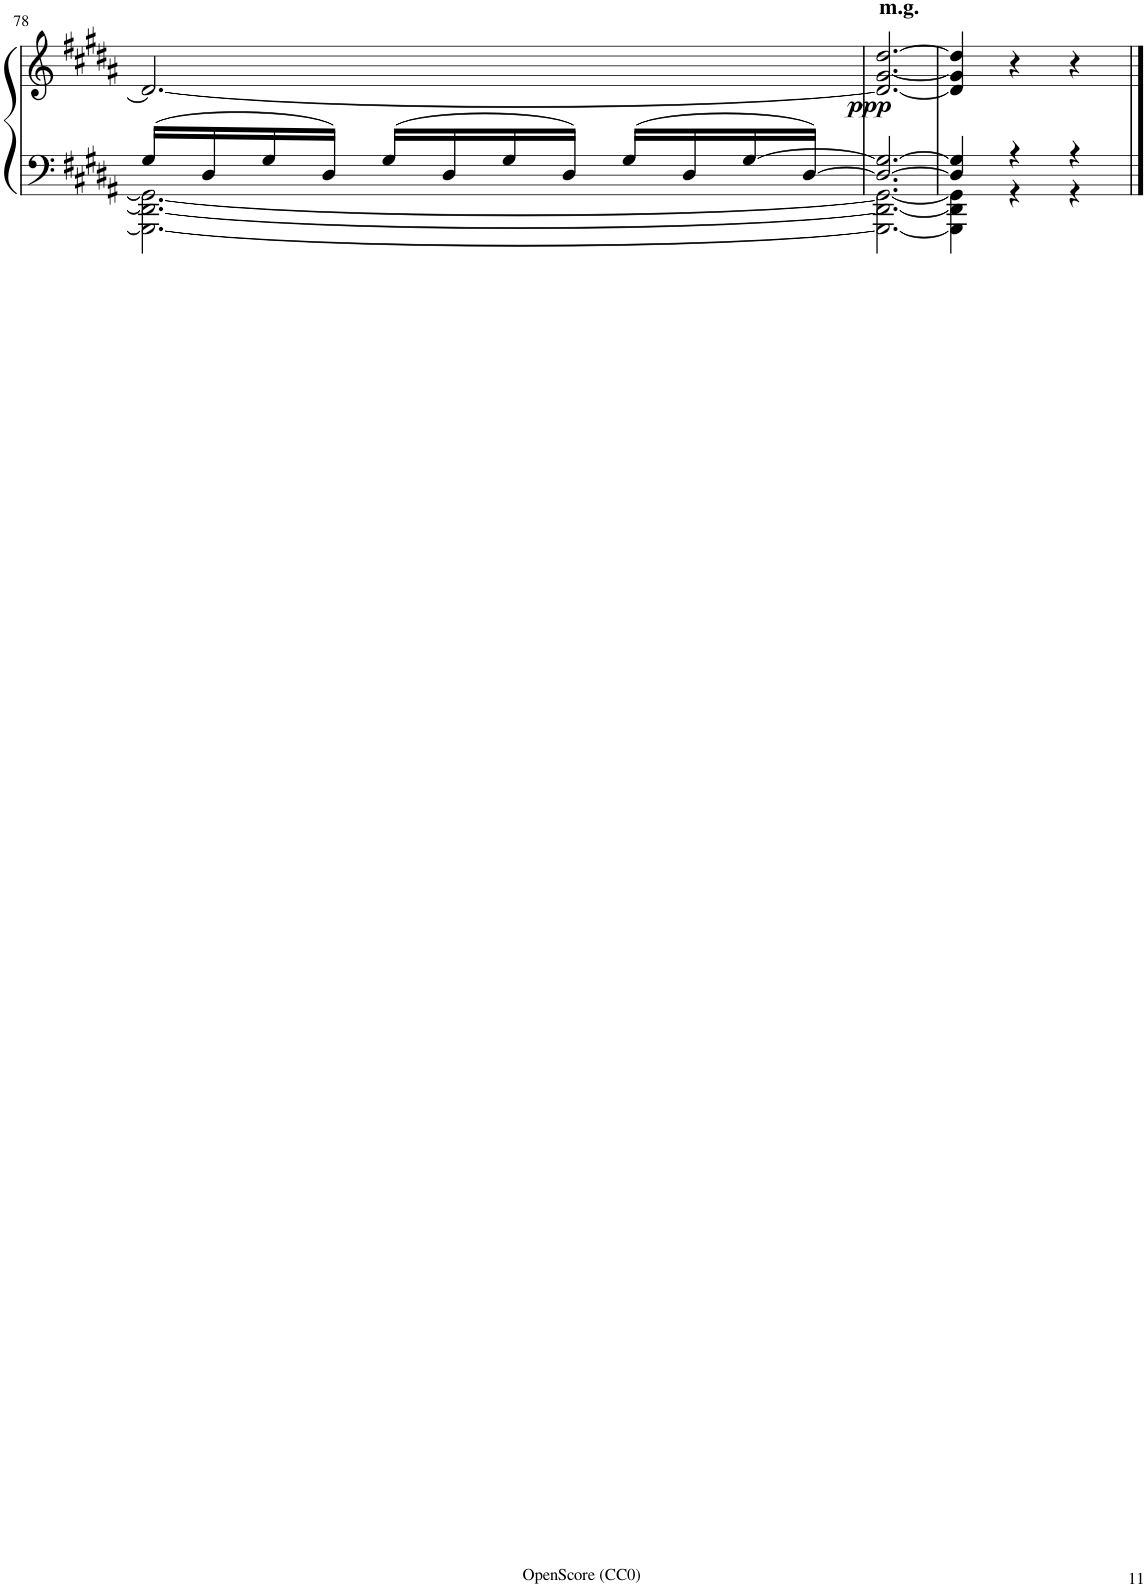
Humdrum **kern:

**kern	**kern	**dynam	**kern
*part2	*part2	*part2	*part1
*staff3	*staff2	*staff2/3	*staff1
*I"PIANO	*	*	*I"Voice
*I'Pno	*	*	*
!!LO:PB:g=z
*clefF4	*clefG2	*	*clefG2
*k[f#c#g#d#a#]	*k[f#c#g#d#a#]	*	*k[f#c#g#d#a#]
*M3/4	*M3/4	*	*M3/4
=78	=78	=78	=78
*^	*	*	*
16G#/LL	2.GGG#\_ 2.DD#\_ 2.GG#\_	2.d#/_	.	2.r
16D#/	.	.	.	.
16G#/	.	.	.	.
16D#/JJ	.	.	.	.
16G#/LL	.	.	.	.
16D#/	.	.	.	.
16G#/	.	.	.	.
16D#/JJ	.	.	.	.
16G#/LL	.	.	.	.
16D#/	.	.	.	.
[16G#/	.	.	.	.
[16D#/JJ	.	.	.	.
=79	=79	=79	=79	=79
!	!	!LO:TX:a:B:t=m.g.	!	!
!	!	!	!LO:DY:b	!
2.GGG#\_ 2.DD#\_ 2.GG#\_	2.D#/_ 2.G#/_	2.d#/_ [2.g#/ [2.dd#/	ppp	2.r
=80	=80	=80	=80	=80
4GGG#\] 4DD#\] 4GG#\]	4D#/] 4G#/]	4d#/] 4g#/] 4dd#/]	.	2.r
4r	4r	4r	.	.
4r	4r	4r	.	.
*v	*v	*	*	*
==	==	==	==
*-	*-	*-	*-
